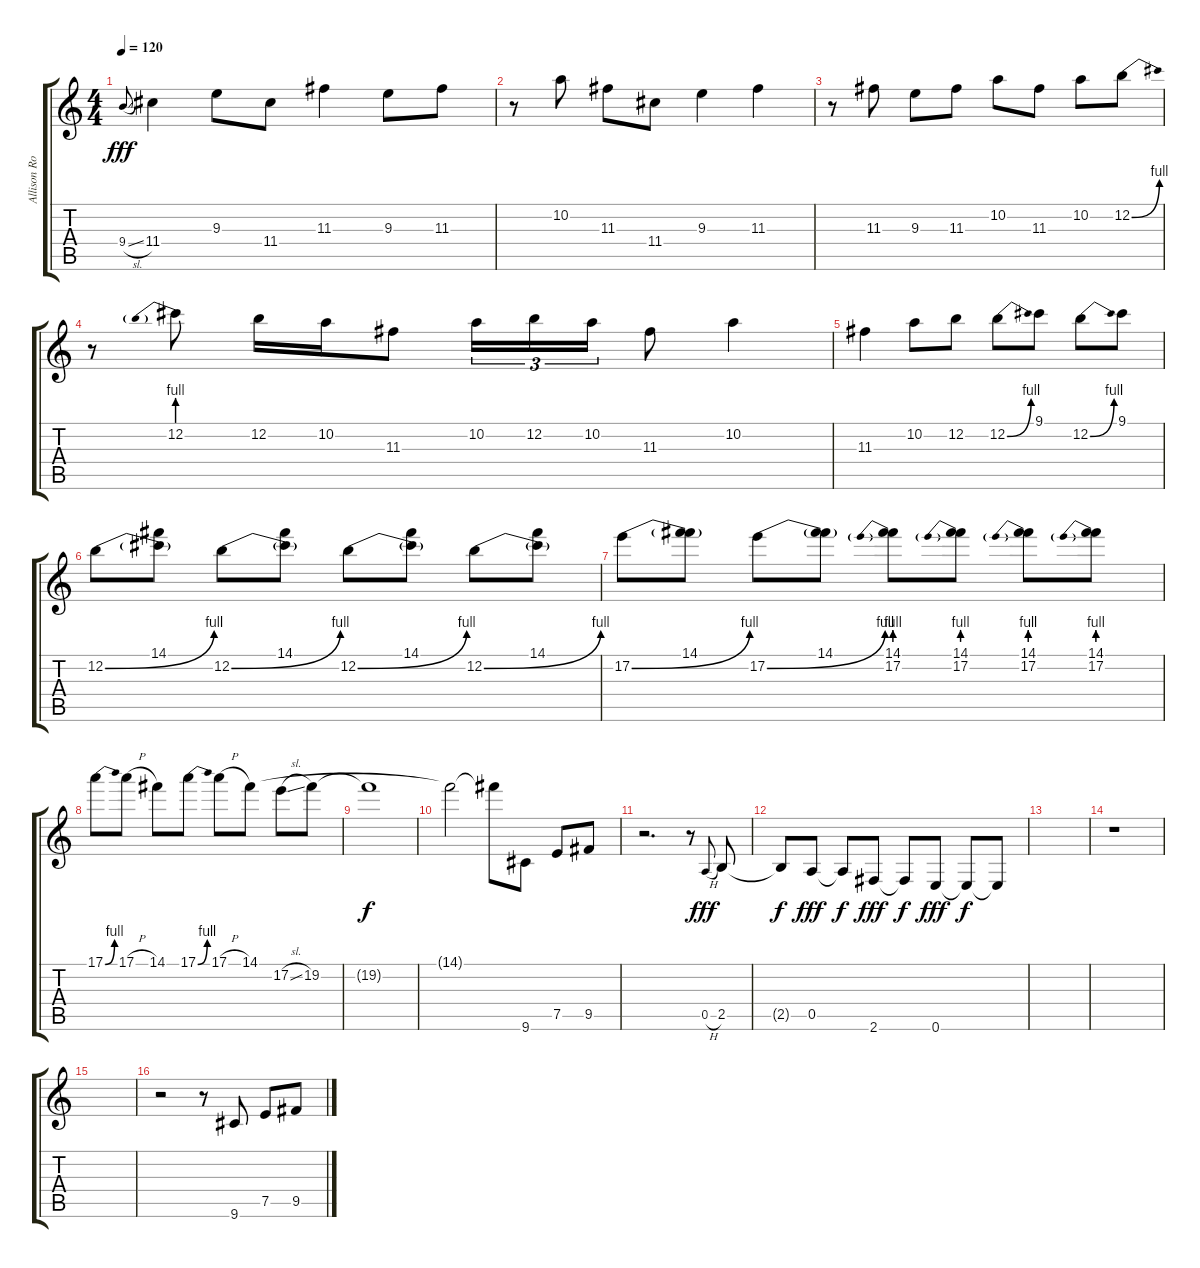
\track ("Allison Robertson (Lead)" "Allison Ro") {instrument distortionguitar}
\staff {score tabs}
\tuning (E4 B3 G3 D3 A2 E2) {hide}
\ts (4 4)
\tempo 120
\clef g2
\ks c
9.4{sl}.8{gr onbeat dy fff} 11.4.4{volume 16 instrument overdrivenguitar} 9.3.8 11.4.8 11.3.4 9.3.8 11.3.8 |
r.8 10.2.8 11.3.8 11.4.8 9.3.4 11.3.4 |
r.8 11.3.8 9.3.8 11.3.8 10.2.8 11.3.8 10.2.8 12.2{be (bend 0 0 60 4)}.8 |
r.8 12.2{be (prebend 0 4 60 4)}.8 12.2.16 10.2.16 11.3.8 10.2.16{tu (3 2)} 12.2.16{tu (3 2)} 10.2.16{tu (3 2)} 11.3.8 10.2.4 |
11.3.4 10.2.8 12.2.8 12.2{be (bend 0 0 60 4)}.8 9.1.8 12.2{be (bend 0 0 60 4)}.8 9.1.8 |
12.2{be (bend 0 0 60 4)}.8 (14.1 12.2{t}).8 12.2{be (bend 0 0 60 4)}.8 (14.1 12.2{t}).8 12.2{be (bend 0 0 60 4)}.8 (14.1 12.2{t}).8 12.2{be (bend 0 0 60 4)}.8 (14.1 12.2{t}).8 |
17.2{be (bend 0 0 60 4)}.8 (14.1 17.2{t}).8 17.2{be (bend 0 0 60 4)}.8 (14.1 17.2{t}).8 (14.1 17.2{be (prebend 0 4 60 4)}).8 (14.1 17.2{be (prebend 0 4 60 4)}).8 (14.1 17.2{be (prebend 0 4 60 4)}).8 (14.1 17.2{be (prebend 0 4 60 4)}).8 |
17.1{be (bend 0 0 60 4)}.8 17.1{h}.8 14.1.8 17.1{be (bend 0 0 60 4)}.8 17.1{h}.8 14.1.8 17.2{sl}.8 19.2.8 |
19.2{t}.1{dy f} |
14.1{t}.2 14.1{t}.8 9.6.8{volume 10 instrument distortionguitar} 7.5.8 9.5.8 |
r.2{d} r.8 0.5{h}.8{gr onbeat dy fff} 2.5.8 |
2.5{t}.8{dy f} 0.5.8{dy fff} 0.5{t}.8{dy f} 2.6.8{dy fff} 2.6{t}.8{dy f} 0.6.8{dy fff} 0.6{t}.8{dy f} 0.6{t}.8 |
|
r.1 |
|
r.2 r.8 9.6.8 7.5.8 9.5.8
